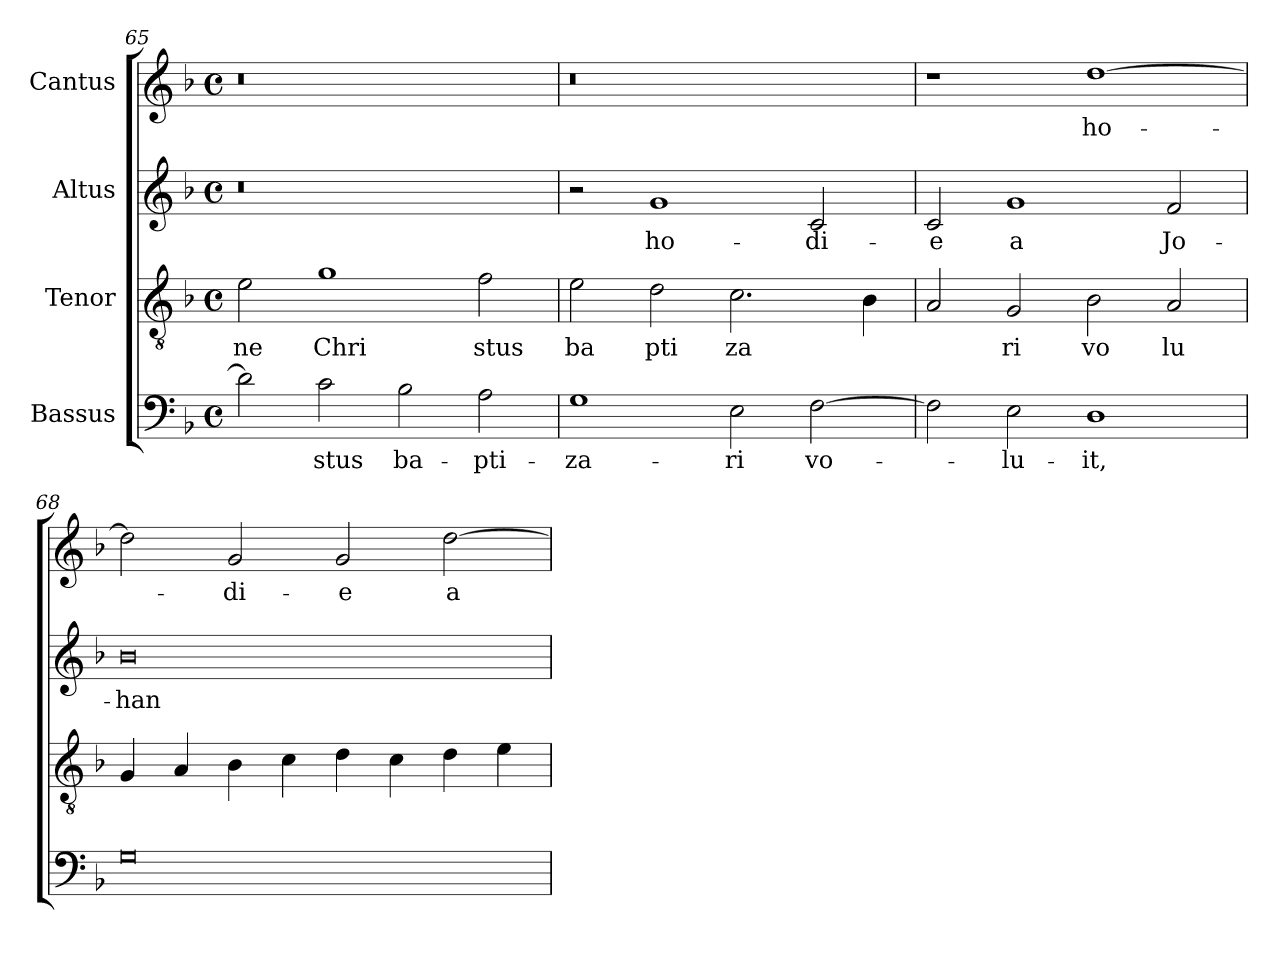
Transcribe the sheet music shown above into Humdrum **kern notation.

**kern	**text	**kern	**text	**kern	**text	**kern	**text
*part4	*part4	*part3	*part3	*part2	*part2	*part1	*part1
*staff4	*staff4	*staff3	*staff3	*staff2	*staff2	*staff1	*staff1
*I"Bassus	*	*I"Tenor	*	*I"Altus	*	*I"Cantus	*
*clefF4	*	*clefGv2	*	*clefG2	*	*clefG2	*
*k[b-]	*	*k[b-]	*	*k[b-]	*	*k[b-]	*
*F:	*	*F:	*	*F:	*	*F:	*
*M4/4	*	*M4/4	*	*M4/4	*	*M4/4	*
*met(c)	*	*met(c)	*	*met(c)	*	*met(c)	*
=65	=65	=65	=65	=65	=65	=65	=65
!	!	!	!LO:LY:b:cj	!	!	!	!
2d\]	.	2e\	ne	0r	.	0r	.
!	!LO:LY:b:cj	!	!LO:LY:b:cj	!	!	!	!
2c\	-stus	1g	Chri	.	.	.	.
!	!LO:LY:b:cj	!	!	!	!	!	!
2B-\	ba-	.	.	.	.	.	.
!	!LO:LY:b:cj	!	!LO:LY:b:cj	!	!	!	!
2A\	-pti-	2f\	stus	.	.	.	.
=66	=66	=66	=66	=66	=66	=66	=66
!	!LO:LY:b:cj	!	!LO:LY:b:cj	!	!	!	!
1G	-za-	2e\	ba	2r	.	0r	.
!	!	!	!LO:LY:b:cj	!	!LO:LY:b:cj	!	!
.	.	2d\	pti	1g	ho-	.	.
!	!LO:LY:b:cj	!	!LO:LY:b:cj	!	!	!	!
2E\	-ri	2.c\	za	.	.	.	.
!	!LO:LY:b:cj	!	!	!	!LO:LY:b:cj	!	!
[>2F\	vo-	.	.	2c/	-di-	.	.
.	.	4B-\	.	.	.	.	.
=67	=67	=67	=67	=67	=67	=67	=67
!	!	!	!	!	!LO:LY:b:cj	!	!
2F\]	.	2A/	.	2c/	-e	1r	.
!	!LO:LY:b:cj	!	!LO:LY:b:cj	!	!LO:LY:b:cj	!	!
2E\	-lu-	2G/	ri	1g	a	.	.
!	!LO:LY:b:cj	!	!LO:LY:b:cj	!	!	!	!LO:LY:b:cj
1D	-it,	2B-\	vo	.	.	[>1dd	ho-
!	!	!	!LO:LY:b:cj	!	!LO:LY:b:cj	!	!
.	.	2A/	lu	2f/	Jo-	.	.
=68	=68	=68	=68	=68	=68	=68	=68
!	!	!	!	!	!LO:LY:b:cj	!	!
0G	.	4G/	.	0b-	-han-	2dd\]	.
.	.	4A/	.	.	.	.	.
!	!	!	!	!	!	!	!LO:LY:b:cj
.	.	4B-\	.	.	.	2g/	-di-
.	.	4c\	.	.	.	.	.
!	!	!	!	!	!	!	!LO:LY:b:cj
.	.	4d\	.	.	.	2g/	-e
.	.	4c\	.	.	.	.	.
!	!	!	!	!	!	!	!LO:LY:b:cj
.	.	4d\	.	.	.	[>2dd\	a
.	.	4e\	.	.	.	.	.
=	=	=	=	=	=	=	=
*-	*-	*-	*-	*-	*-	*-	*-
